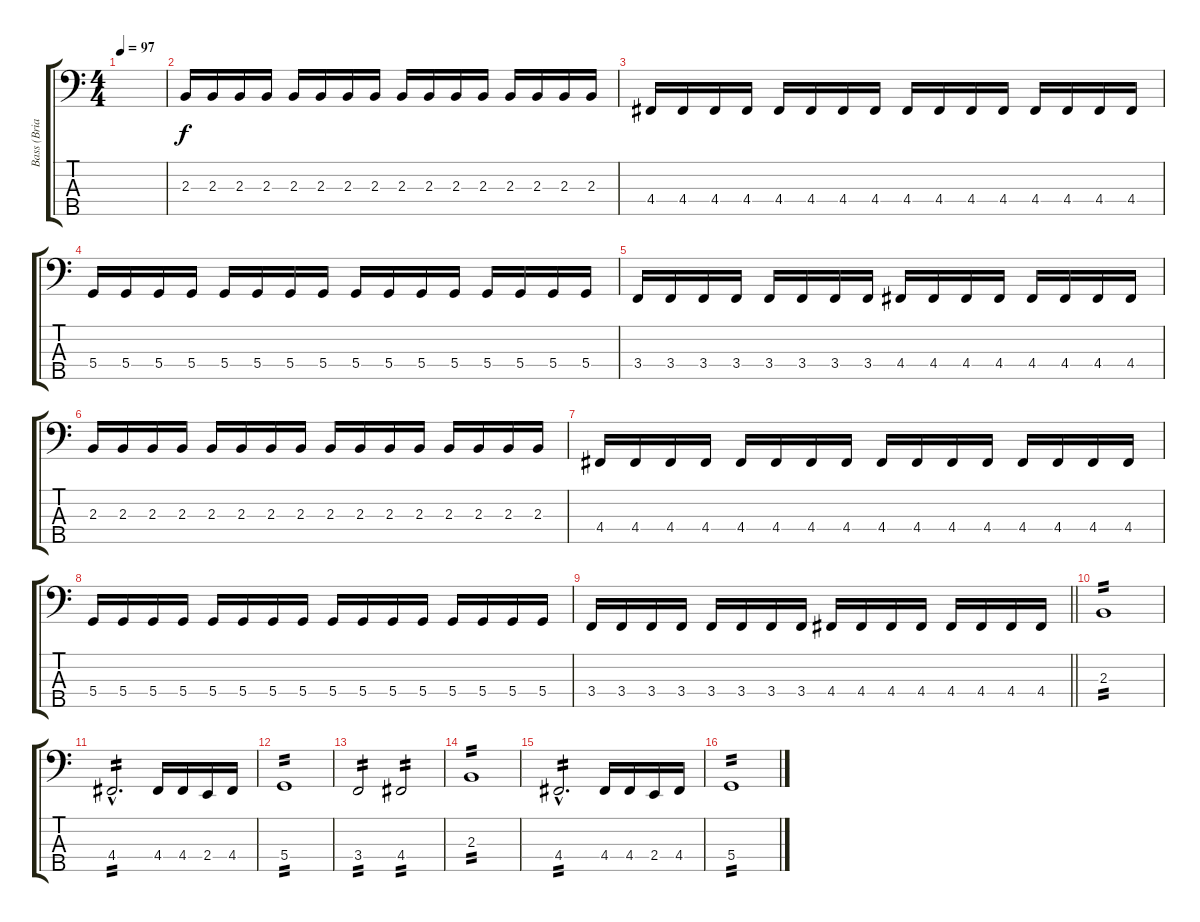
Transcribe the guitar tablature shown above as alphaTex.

\track ("Bass (Brian White)" "Bass (Bria") {instrument electricbassfinger}
\staff {score tabs}
\tuning (G2 D2 A1 D1 A0) {hide}
\ts (4 4)
\tempo 97
\clef f4
\ks c
|
2.3.16 2.3.16 2.3.16 2.3.16 2.3.16 2.3.16 2.3.16 2.3.16 2.3.16 2.3.16 2.3.16 2.3.16 2.3.16 2.3.16 2.3.16 2.3.16 |
4.4.16 4.4.16 4.4.16 4.4.16 4.4.16 4.4.16 4.4.16 4.4.16 4.4.16 4.4.16 4.4.16 4.4.16 4.4.16 4.4.16 4.4.16 4.4.16 |
5.4.16 5.4.16 5.4.16 5.4.16 5.4.16 5.4.16 5.4.16 5.4.16 5.4.16 5.4.16 5.4.16 5.4.16 5.4.16 5.4.16 5.4.16 5.4.16 |
3.4.16 3.4.16 3.4.16 3.4.16 3.4.16 3.4.16 3.4.16 3.4.16 4.4.16 4.4.16 4.4.16 4.4.16 4.4.16 4.4.16 4.4.16 4.4.16 |
2.3.16 2.3.16 2.3.16 2.3.16 2.3.16 2.3.16 2.3.16 2.3.16 2.3.16 2.3.16 2.3.16 2.3.16 2.3.16 2.3.16 2.3.16 2.3.16 |
4.4.16 4.4.16 4.4.16 4.4.16 4.4.16 4.4.16 4.4.16 4.4.16 4.4.16 4.4.16 4.4.16 4.4.16 4.4.16 4.4.16 4.4.16 4.4.16 |
5.4.16 5.4.16 5.4.16 5.4.16 5.4.16 5.4.16 5.4.16 5.4.16 5.4.16 5.4.16 5.4.16 5.4.16 5.4.16 5.4.16 5.4.16 5.4.16 |
\barLineRight lightlight
3.4.16 3.4.16 3.4.16 3.4.16 3.4.16 3.4.16 3.4.16 3.4.16 4.4.16 4.4.16 4.4.16 4.4.16 4.4.16 4.4.16 4.4.16 4.4.16 |
2.3.1{tp 2} |
4.4{hac}.2{d tp 2} 4.4.16 4.4.16 2.4.16 4.4.16 |
5.4.1{tp 2} |
3.4.2{tp 2} 4.4.2{tp 2} |
2.3.1{tp 2} |
4.4{hac}.2{d tp 2} 4.4.16 4.4.16 2.4.16 4.4.16 |
5.4.1{tp 2}
